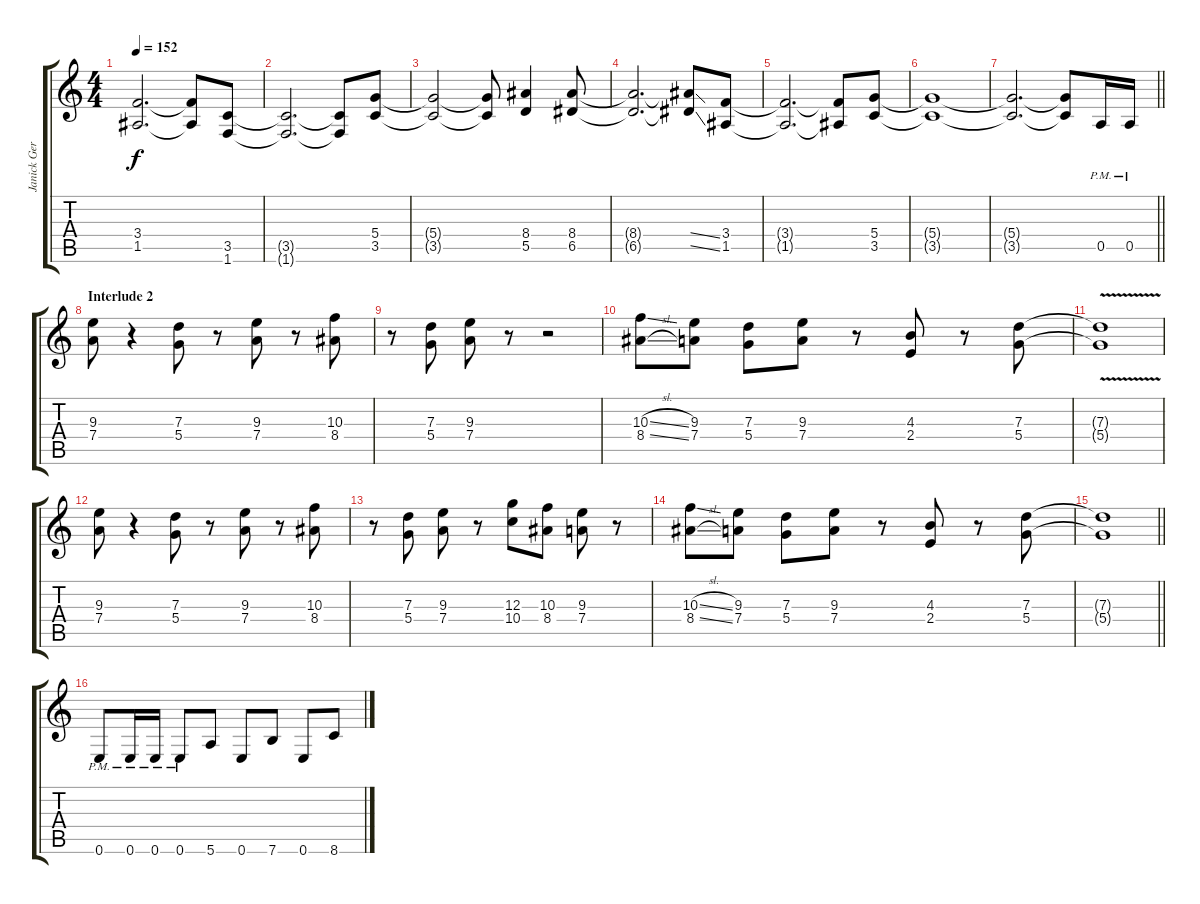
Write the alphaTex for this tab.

\track ("Janick Gers" "Janick Ger") {instrument overdrivenguitar}
\staff {score tabs}
\tuning (E4 B3 G3 D3 A2 E2) {hide}
\ts (4 4)
\tempo 152
\clef g2
\ks c
(3.4{t} 1.5{t}).2{d dy f} (3.4{t} 1.5{t}).8 (3.5 1.6).8 |
(3.5{t} 1.6{t}).2{d} (3.5{t} 1.6{t}).8 (5.4 3.5).8 |
(5.4{t} 3.5{t}).2 (5.4{t} 3.5{t}).8 (8.4 5.5).4 (8.4 6.5).8 |
(8.4{t} 6.5{t}).2{d} (8.4{ss t} 6.5{ss t}).8 (3.4 1.5).8 |
(3.4{t} 1.5{t}).2{d} (3.4{t} 1.5{t}).8 (5.4 3.5).8 |
(5.4{t} 3.5{t}).1 |
\barLineRight lightlight
(5.4{t} 3.5{t}).2{d} (5.4{t} 3.5{t}).8 0.5{pm}.16 0.5{pm}.16 |
\section ("" "Interlude 2")
(9.3 7.4).8 r.4 (7.3 5.4).8 r.8 (9.3 7.4).8 r.8 (10.3 8.4).8 |
r.8 (7.3 5.4).8 (9.3 7.4).8 r.8 r.2 |
(10.3{sl} 8.4{sl}).8 (9.3 7.4).8 (7.3 5.4).8 (9.3 7.4).8 r.8 (4.3 2.4).8 r.8 (7.3 5.4).8 |
(7.3{v t} 5.4{v t}).1 |
(9.3 7.4).8 r.4 (7.3 5.4).8 r.8 (9.3 7.4).8 r.8 (10.3 8.4).8 |
r.8 (7.3 5.4).8 (9.3 7.4).8 r.8 (12.3 10.4).8 (10.3 8.4).8 (9.3 7.4).8 r.8 |
(10.3{sl} 8.4{sl}).8 (9.3 7.4).8 (7.3 5.4).8 (9.3 7.4).8 r.8 (4.3 2.4).8 r.8 (7.3 5.4).8 |
\barLineRight lightlight
(7.3{t} 5.4{t}).1 |
0.6{pm}.8 0.6{pm}.16 0.6{pm}.16 0.6{pm}.8 5.6.8 0.6.8 7.6.8 0.6.8 8.6.8
